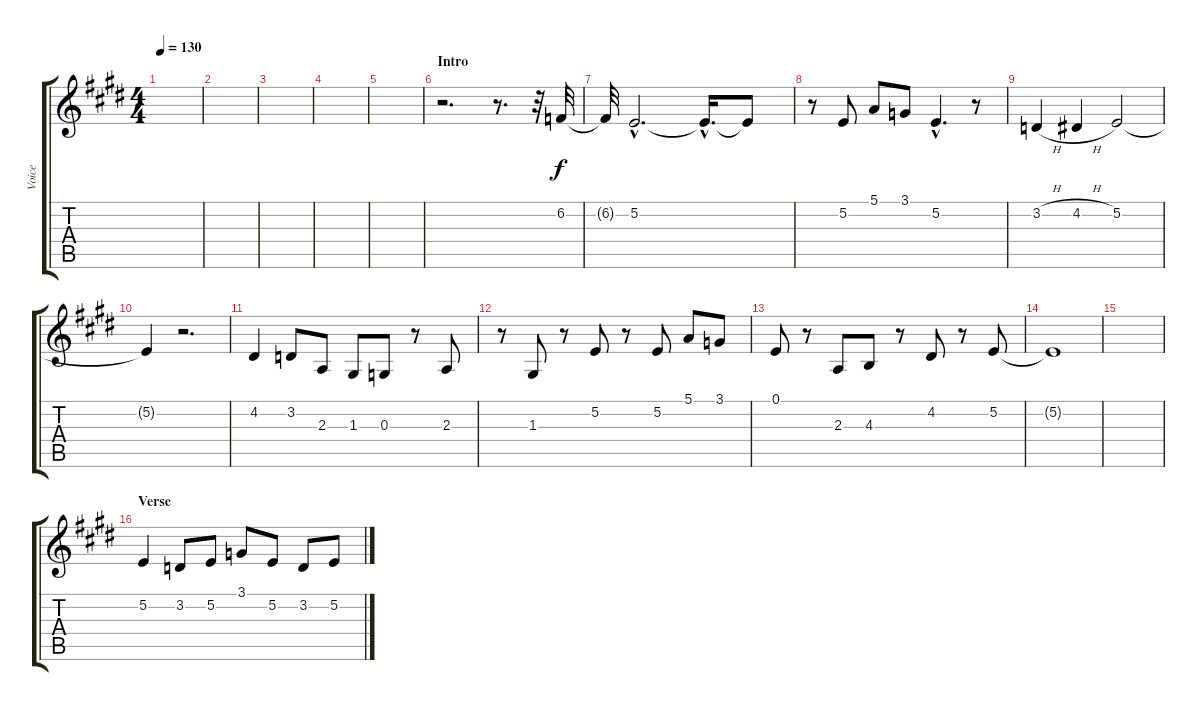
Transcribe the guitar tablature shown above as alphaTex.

\track ("Voice" "Voice") {instrument panflute}
\staff {score tabs}
\tuning (E4 B3 G3 D3 A2 E2) {hide}
\ts (4 4)
\tempo 130
\clef g2
\ks e
|
|
|
|
|
\section ("" "Intro")
r.2{d} r.8{d} r.32 6.2.32 |
6.2{t}.32 5.2{hac}.2{d} 5.2{hac t}.16{d} 5.2{t}.8 |
r.8 5.2.8 5.1.8 3.1.8 5.2{hac}.4{d} r.8 |
3.2{h}.4 4.2{h}.4 5.2.2 |
5.2{t}.4 r.2{d} |
4.2.4 3.2.8 2.3.8 1.3.8 0.3.8 r.8 2.3.8 |
r.8 1.3.8 r.8 5.2.8 r.8 5.2.8 5.1.8 3.1.8 |
0.1.8 r.8 2.3.8 4.3.8 r.8 4.2.8 r.8 5.2.8 |
5.2{t}.1 |
|
\section ("" "Verse")
5.2.4 3.2.8 5.2.8 3.1.8 5.2.8 3.2.8 5.2.8
